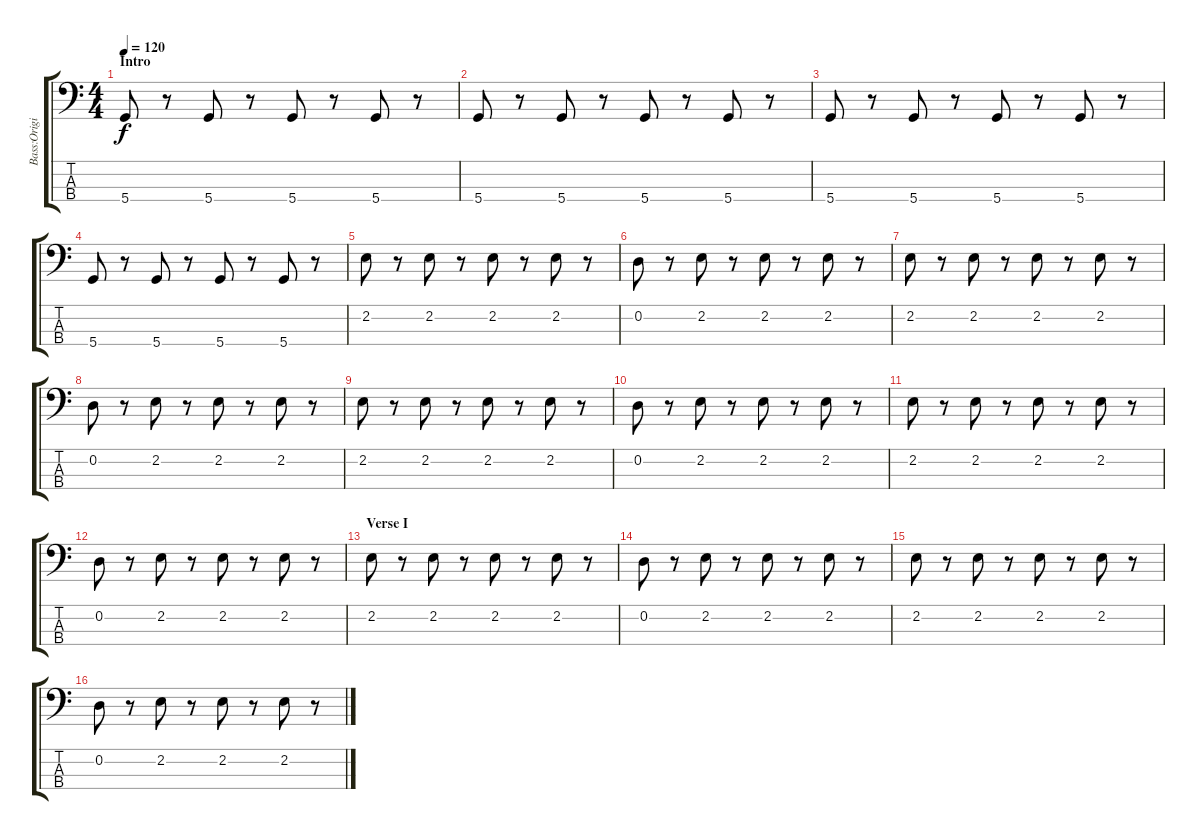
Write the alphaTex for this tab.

\track ("Bass:Original" "Bass:Origi") {instrument electricbasspick}
\staff {score tabs}
\tuning (G2 D2 A1 D1) {hide}
\ts (4 4)
\section ("" "Intro")
\tempo 120
\clef f4
\ks c
5.4.8{dy f instrument electricbasspick} r.8 5.4.8 r.8 5.4.8 r.8 5.4.8 r.8 |
5.4.8 r.8 5.4.8 r.8 5.4.8 r.8 5.4.8 r.8 |
5.4.8 r.8 5.4.8 r.8 5.4.8 r.8 5.4.8 r.8 |
5.4.8 r.8 5.4.8 r.8 5.4.8 r.8 5.4.8 r.8 |
2.2.8 r.8 2.2.8 r.8 2.2.8 r.8 2.2.8 r.8 |
0.2.8 r.8 2.2.8 r.8 2.2.8 r.8 2.2.8 r.8 |
2.2.8 r.8 2.2.8 r.8 2.2.8 r.8 2.2.8 r.8 |
0.2.8 r.8 2.2.8 r.8 2.2.8 r.8 2.2.8 r.8 |
2.2.8 r.8 2.2.8 r.8 2.2.8 r.8 2.2.8 r.8 |
0.2.8 r.8 2.2.8 r.8 2.2.8 r.8 2.2.8 r.8 |
2.2.8 r.8 2.2.8 r.8 2.2.8 r.8 2.2.8 r.8 |
0.2.8 r.8 2.2.8 r.8 2.2.8 r.8 2.2.8 r.8 |
\section ("" "Verse I")
2.2.8 r.8 2.2.8 r.8 2.2.8 r.8 2.2.8 r.8 |
0.2.8 r.8 2.2.8 r.8 2.2.8 r.8 2.2.8 r.8 |
2.2.8 r.8 2.2.8 r.8 2.2.8 r.8 2.2.8 r.8 |
0.2.8 r.8 2.2.8 r.8 2.2.8 r.8 2.2.8 r.8
